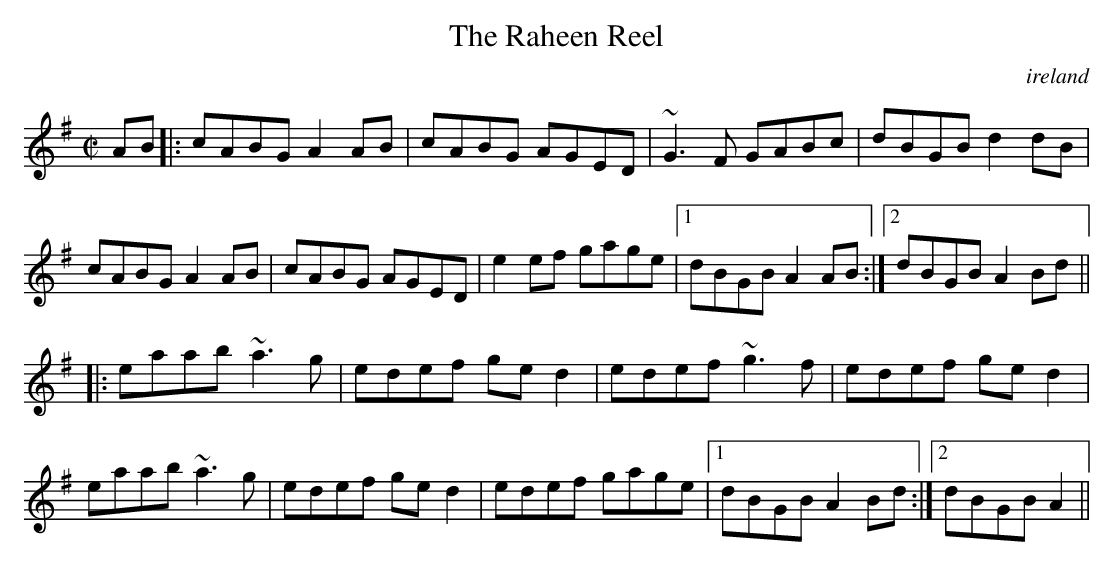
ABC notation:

X:1
T:Raheen Reel, The
O:ireland
M:C|
K:Ador
AB|:cABG A2AB|cABG AGED|~G3F GABc|dBGB d2dB|
cABG A2AB|cABG AGED|e2ef gage|1 dBGB A2AB:|2 dBGB A2Bd||
|:eaab ~a3g|edef ged2|edef ~g3f|edef ged2|
eaab ~a3g|edef ged2|edef gage|1 dBGB A2Bd:|2 dBGB A2||
